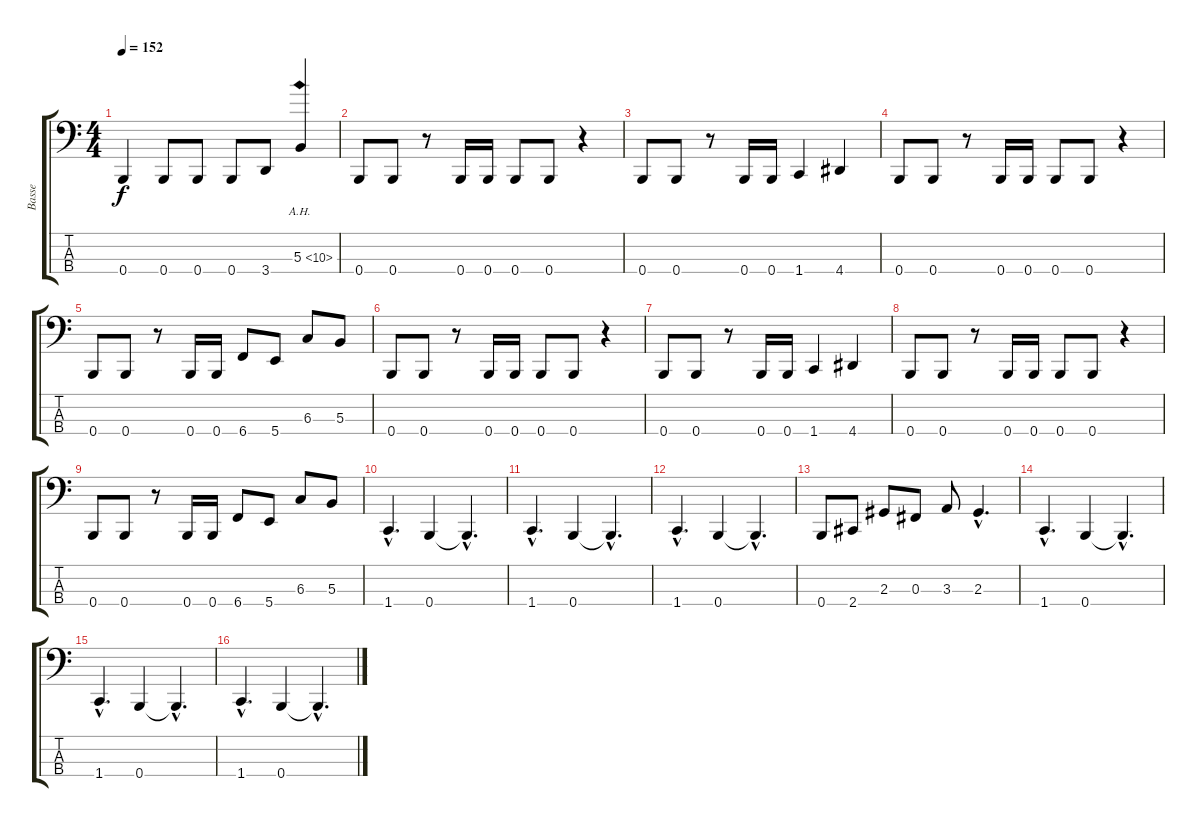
\track ("Basse" "Basse") {instrument slapbass1}
\staff {score tabs}
\tuning (E2 B1 Gb1 B0) {hide}
\ts (4 4)
\tempo 152
\clef f4
\ks c
0.4.4{dy f} 0.4.8 0.4.8 0.4.8 3.4.8 5.3{ah 5}.4 |
0.4.8 0.4.8 r.8 0.4.16 0.4.16 0.4.8 0.4.8 r.4 |
0.4.8 0.4.8 r.8 0.4.16 0.4.16 1.4.4 4.4.4 |
0.4.8 0.4.8 r.8 0.4.16 0.4.16 0.4.8 0.4.8 r.4 |
0.4.8 0.4.8 r.8 0.4.16 0.4.16 6.4.8{instrument electricbassfinger} 5.4.8 6.3.8 5.3.8 |
0.4.8{instrument slapbass1} 0.4.8 r.8 0.4.16 0.4.16 0.4.8 0.4.8 r.4 |
0.4.8 0.4.8 r.8 0.4.16 0.4.16 1.4.4 4.4.4 |
0.4.8 0.4.8 r.8 0.4.16 0.4.16 0.4.8 0.4.8 r.4 |
0.4.8 0.4.8 r.8 0.4.16 0.4.16 6.4.8{instrument electricbassfinger} 5.4.8 6.3.8 5.3.8 |
1.4{hac}.4{d instrument slapbass1} 0.4.4 0.4{hac t}.4{d} |
1.4{hac}.4{d} 0.4.4 0.4{hac t}.4{d} |
1.4{hac}.4{d} 0.4.4 0.4{hac t}.4{d} |
0.4.8 2.4.8 2.3.8 0.3.8 3.3.8 2.3{hac}.4{d} |
1.4{hac}.4{d} 0.4.4 0.4{hac t}.4{d} |
1.4{hac}.4{d} 0.4.4 0.4{hac t}.4{d} |
1.4{hac}.4{d} 0.4.4 0.4{hac t}.4{d}
